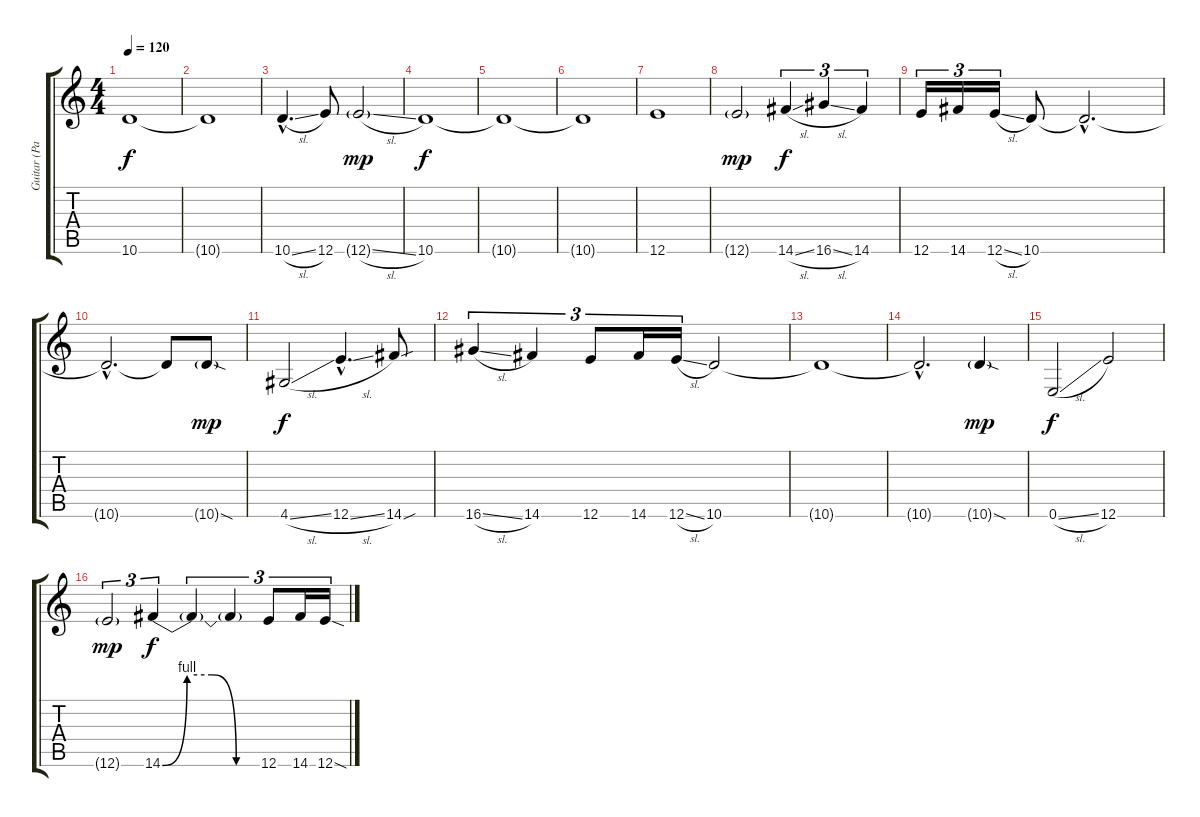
\track ("Guitar (Page)" "Guitar (Pa") {instrument overdrivenguitar}
\staff {score tabs}
\tuning (E4 B3 G3 D3 A2 E2) {hide}
\ts (4 4)
\tempo 120
\clef g2
\ks c
10.6.1{dy f} |
10.6{t}.1 |
10.6{sl hac}.4{d} 12.6.8 12.6{sl g}.2{dy mp} |
10.6.1{dy f} |
10.6{t}.1 |
10.6{t}.1 |
12.6.1 |
12.6{g}.2{dy mp} 14.6{sl}.4{tu (3 2) dy f} 16.6{sl}.4{tu (3 2)} 14.6.4{tu (3 2)} |
12.6.16{tu (3 2)} 14.6.16{tu (3 2)} 12.6{sl}.16{tu (3 2)} 10.6.8 10.6{hac t}.2{d} |
10.6{hac t}.2{d} 10.6{t}.8 10.6{sod g}.8{dy mp} |
4.6{sl}.2{dy f} 12.6{sl hac}.4{d} 14.6{sou}.8 |
16.6{sl}.4{tu (3 2)} 14.6.4{tu (3 2)} 12.6.8{tu (3 2)} 14.6.16{tu (3 2)} 12.6{sl}.16{tu (3 2)} 10.6.2 |
10.6{t}.1 |
10.6{hac t}.2{d} 10.6{sod g}.4{dy mp} |
0.6{sl}.2{dy f} 12.6.2 |
12.6{g}.2{tu (3 2) dy mp} 14.6{be (custom 0 0 15 4 30 4 45 0 60 0)}.4{tu (3 2) dy f} 14.6{t}.4{tu (3 2)} 14.6{t}.4{tu (3 2)} 12.6.8{tu (3 2)} 14.6.16{tu (3 2)} 12.6{sod}.16{tu (3 2)}
